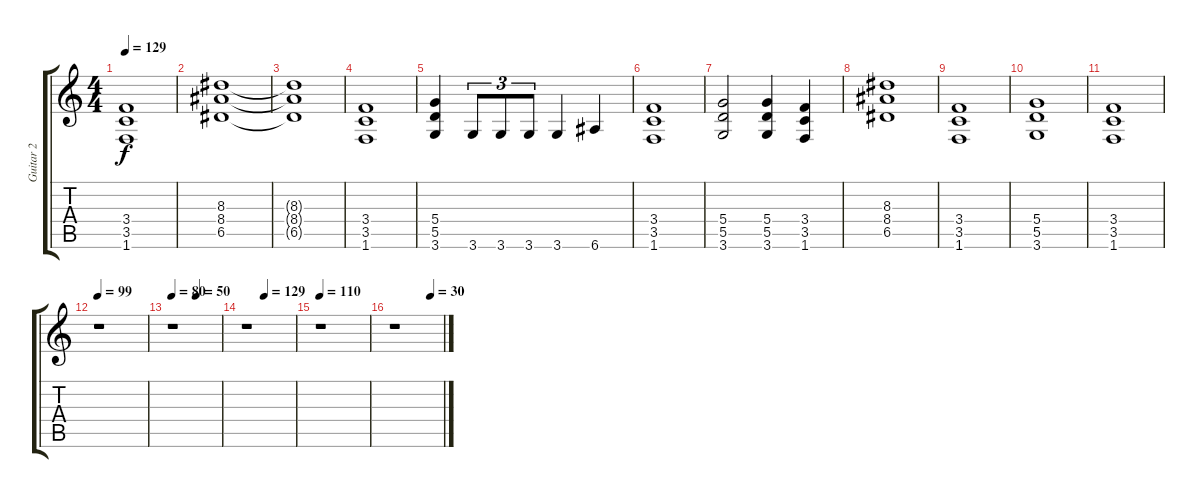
\track ("Guitar 2" "Guitar 2") {instrument distortionguitar}
\staff {score tabs}
\tuning (E4 B3 G3 D3 A2 E2) {hide}
\ts (4 4)
\tempo 129
\clef g2
\ks c
(3.4 3.5 1.6).1{dy f} |
(8.3 8.4 6.5).1 |
(8.3{t} 8.4{t} 6.5{t}).1 |
(3.4 3.5 1.6).1 |
(5.4 5.5 3.6).4 3.6.8{tu (3 2)} 3.6.8{tu (3 2)} 3.6.8{tu (3 2)} 3.6.4 6.6.4 |
(3.4 3.5 1.6).1 |
(5.4 5.5 3.6).2 (5.4 5.5 3.6).4 (3.4 3.5 1.6).4 |
(8.3 8.4 6.5).1 |
(3.4 3.5 1.6).1 |
(5.4 5.5 3.6).1 |
(3.4 3.5 1.6).1{volume 0} |
\tempo 99
r.1 |
\tempo 80
\tempo (50 0.5)
r.1 |
\tempo (129 0.375)
r.1 |
\tempo 110
r.1 |
\tempo (30 0.75)
r.1
